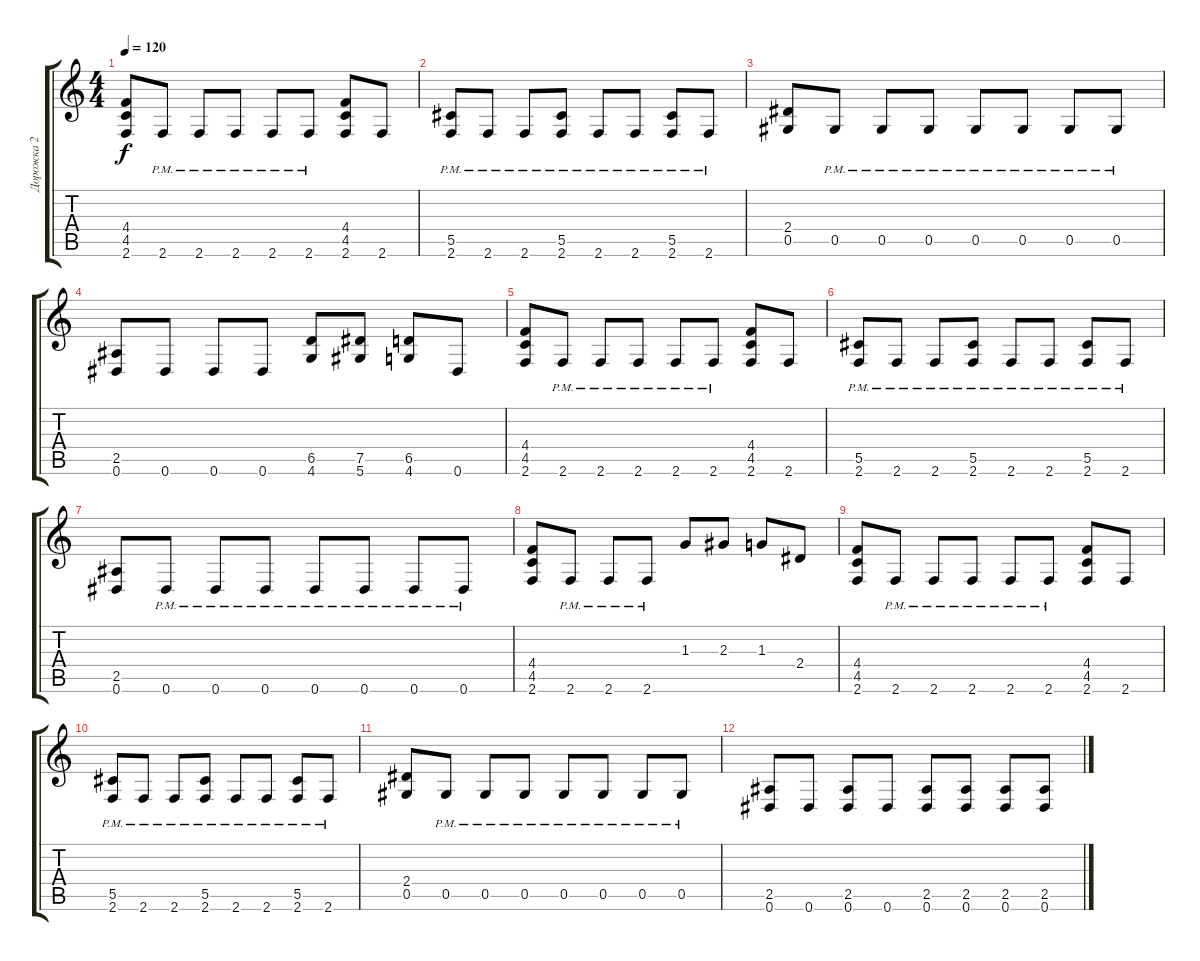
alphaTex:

\track ("Дорожка 2" "Дорожка 2") {instrument distortionguitar}
\staff {score tabs}
\tuning (Eb4 Bb3 Gb3 Db3 Ab2 Eb2) {hide}
\ts (4 4)
\tempo 120
\clef g2
\ks c
(4.4 4.5 2.6).8{dy f} 2.6{pm}.8 2.6{pm}.8 2.6{pm}.8 2.6{pm}.8 2.6{pm}.8 (4.4 4.5 2.6).8 2.6.8 |
(5.5 2.6{pm}).8 2.6{pm}.8 2.6{pm}.8 (5.5 2.6{pm}).8 2.6{pm}.8 2.6{pm}.8 (5.5 2.6{pm}).8 2.6{pm}.8 |
(2.4 0.5).8 0.5{pm}.8 0.5{pm}.8 0.5{pm}.8 0.5{pm}.8 0.5{pm}.8 0.5{pm}.8 0.5{pm}.8 |
(2.5 0.6).8 0.6.8 0.6.8 0.6.8 (6.5 4.6).8 (7.5 5.6).8 (6.5 4.6).8 0.6.8 |
(4.4 4.5 2.6).8 2.6{pm}.8 2.6{pm}.8 2.6{pm}.8 2.6{pm}.8 2.6{pm}.8 (4.4 4.5 2.6).8 2.6.8 |
(5.5 2.6{pm}).8 2.6{pm}.8 2.6{pm}.8 (5.5 2.6{pm}).8 2.6{pm}.8 2.6{pm}.8 (5.5 2.6{pm}).8 2.6{pm}.8 |
(2.5 0.6).8 0.6{pm}.8 0.6{pm}.8 0.6{pm}.8 0.6{pm}.8 0.6{pm}.8 0.6{pm}.8 0.6{pm}.8 |
(4.4 4.5 2.6).8 2.6{pm}.8 2.6{pm}.8 2.6{pm}.8 1.3.8 2.3.8 1.3.8 2.4.8 |
(4.4 4.5 2.6).8 2.6{pm}.8 2.6{pm}.8 2.6{pm}.8 2.6{pm}.8 2.6{pm}.8 (4.4 4.5 2.6).8 2.6.8 |
(5.5 2.6{pm}).8 2.6{pm}.8 2.6{pm}.8 (5.5 2.6{pm}).8 2.6{pm}.8 2.6{pm}.8 (5.5 2.6{pm}).8 2.6{pm}.8 |
(2.4 0.5).8 0.5{pm}.8 0.5{pm}.8 0.5{pm}.8 0.5{pm}.8 0.5{pm}.8 0.5{pm}.8 0.5{pm}.8 |
(2.5 0.6).8 0.6.8 (2.5 0.6).8 0.6.8 (2.5 0.6).8 (2.5 0.6).8 (2.5 0.6).8 (2.5 0.6).8
